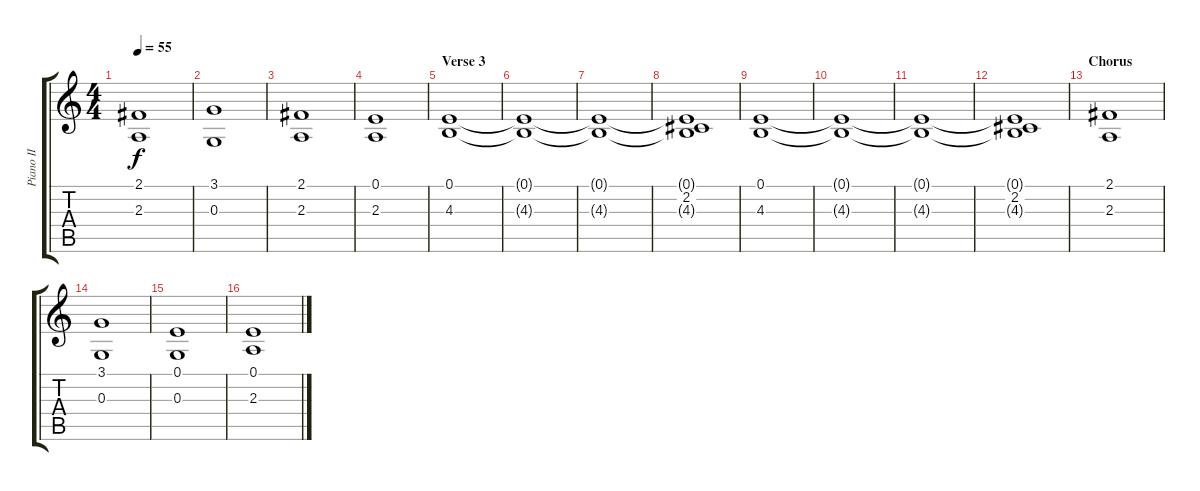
\track ("Piano II" "Piano II") {instrument synthstrings1}
\staff {score tabs}
\tuning (E4 B3 G3 D3 A2 E2) {hide}
\ts (4 4)
\tempo 55
\clef g2
\ks c
(2.1 2.3).1{dy f} |
(3.1 0.3).1 |
(2.1 2.3).1 |
(0.1 2.3).1 |
\section ("" "Verse 3")
(0.1 4.3).1 |
(0.1{t} 4.3{t}).1 |
(0.1{t} 4.3{t}).1 |
(0.1{t} 2.2 4.3{t}).1 |
(0.1 4.3).1 |
(0.1{t} 4.3{t}).1 |
(0.1{t} 4.3{t}).1 |
(0.1{t} 2.2 4.3{t}).1 |
\section ("" "Chorus")
(2.1 2.3).1 |
(3.1 0.3).1 |
(0.1 0.3).1 |
(0.1 2.3).1
